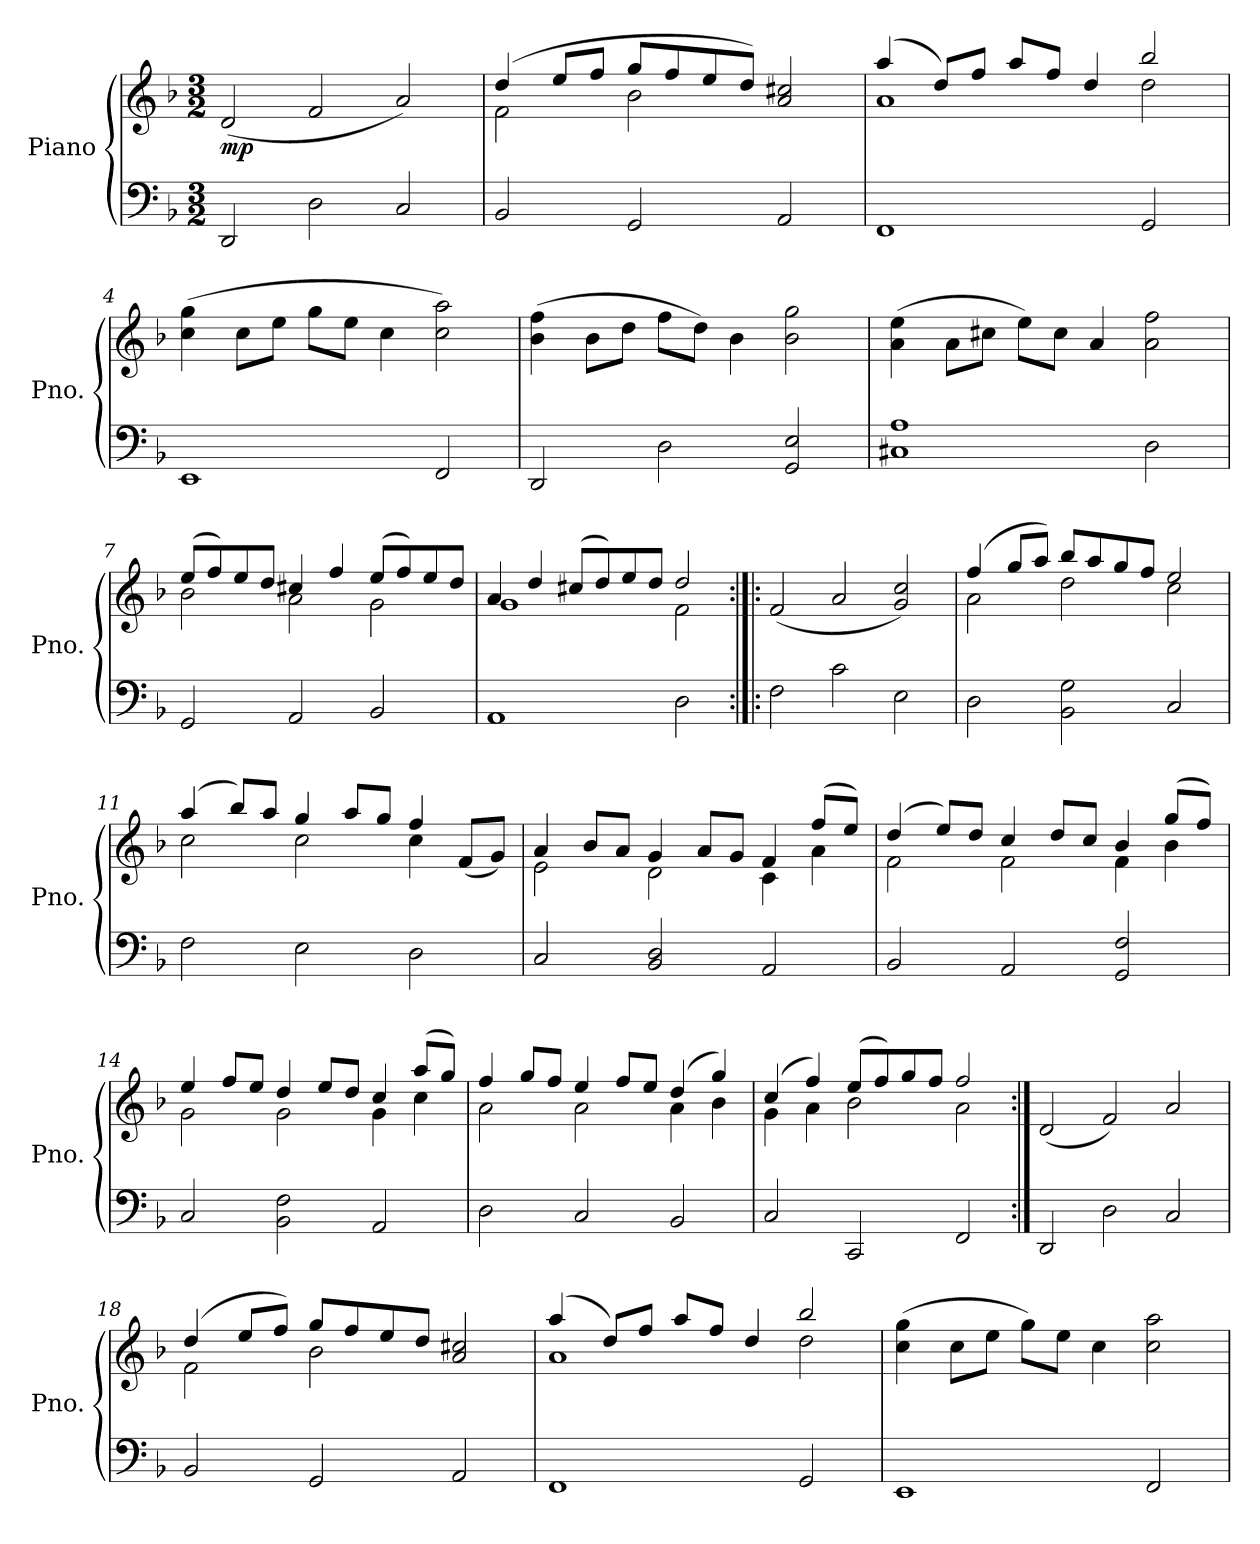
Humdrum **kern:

**kern	**kern	**dynam
*part1	*part1	*part1
*staff2	*staff1	*staff1/2
*I"Piano	*	*
*I'Pno.	*	*
*clefF4	*clefG2	*
*k[b-]	*k[b-]	*
*M3/2	*M3/2	*
*MM132	*MM132	*
=1	=1	=1
!	!	!LO:DY:b
2DD/	(>2d/	mp
2D\	2f/	.
2C/	2a/)	.
=2	=2	=2
*	*^	*
2BB-/	(>4dd/	2f\	.
.	8ee/L	.	.
.	8ff/J	.	.
2GG/	8gg/L	2b-\	.
.	8ff/	.	.
.	8ee/	.	.
.	8dd/J)	.	.
2AA/	2a/ 2cc#X/	2ryy	.
=3	=3	=3	=3
1FF	(>4aa/	1a	.
.	8dd/L)	.	.
.	8ff/J	.	.
.	8aa/L	.	.
.	8ff/J	.	.
.	4dd/	.	.
2GG/	2bb-/	2dd\	.
*	*v	*v	*
=4	=4	=4
1EE	(>4cc\ 4gg\	.
.	8cc\L	.
.	8ee\J	.
.	8gg\L	.
.	8ee\J	.
.	4cc\	.
2FF/	2cc\ 2aa\)	.
!!LO:LB:g=z
=5	=5	=5
2DD/	(>4b-\ 4ff\	.
.	8b-\L	.
.	8dd\J	.
2D\	8ff\L	.
.	8dd\J)	.
.	4b-\	.
2GG/ 2E/	2b-\ 2gg\	.
=6	=6	=6
1C#X 1A	(>4a\ 4ee\	.
.	8a\L	.
.	8cc#X\J	.
.	8ee\L)	.
.	8cc#\J	.
.	4a/	.
2D\	2a\ 2ff\	.
=7	=7	=7
*	*^	*
2GG/	(>8ee/L	2b-\	.
.	8ff/)	.	.
.	8ee/	.	.
.	8dd/J	.	.
2AA/	4cc#X/	2a\	.
.	4ff/	.	.
2BB-/	(>8ee/L	2g\	.
.	8ff/)	.	.
.	8ee/	.	.
.	8dd/J	.	.
=8	=8	=8	=8
*	*MM120	*	*
1AA	4a/	1g	.
.	4dd/	.	.
.	(>8cc#X/L	.	.
.	8dd/)	.	.
.	8ee/	.	.
.	8dd/J	.	.
2D\	2dd/	2f\	.
*	*v	*v	*
!!LO:LB:g=z
=9:|!|:	=9:|!|:	=9:|!|:
*	*MM132	*
2F\	(>2f/	.
2c\	2a/	.
2E\	2g/ 2cc/)	.
=10	=10	=10
*	*^	*
2D\	(>4ff/	2a\	.
.	8gg/L	.	.
.	8aa/J)	.	.
2BB-\ 2G\	8bb-/L	2dd\	.
.	8aa/	.	.
.	8gg/	.	.
.	8ff/J	.	.
2C/	2ee/	2cc\	.
=11	=11	=11	=11
2F\	(>4aa/	2cc\	.
.	8bb-/L)	.	.
.	8aa/J	.	.
2E\	4gg/	2cc\	.
.	8aa/L	.	.
.	8gg/J	.	.
2D\	4ff/	4cc\	.
.	(>8f/L	4ryy	.
.	8g/J)	.	.
=12	=12	=12	=12
2C/	4a/	2e\	.
.	8b-/L	.	.
.	8a/J	.	.
2BB-/ 2D/	4g/	2d\	.
.	8a/L	.	.
.	8g/J	.	.
2AA/	4f/	4c\	.
.	(>8ff/L	4a\	.
.	8ee/J)	.	.
!!LO:LB:g=z	!!
=13	=13	=13	=13
2BB-/	(>4dd/	2f\	.
.	8ee/L)	.	.
.	8dd/J	.	.
2AA/	4cc/	2f\	.
.	8dd/L	.	.
.	8cc/J	.	.
2GG/ 2F/	4b-/	4f\	.
.	(>8gg/L	4b-\	.
.	8ff/J)	.	.
=14	=14	=14	=14
2C/	4ee/	2g\	.
.	8ff/L	.	.
.	8ee/J	.	.
2BB-\ 2F\	4dd/	2g\	.
.	8ee/L	.	.
.	8dd/J	.	.
2AA/	4cc/	4g\	.
.	(>8aa/L	4cc\	.
.	8gg/J)	.	.
=15	=15	=15	=15
2D\	4ff/	2a\	.
.	8gg/L	.	.
.	8ff/J	.	.
2C/	4ee/	2a\	.
.	8ff/L	.	.
.	8ee/J	.	.
2BB-/	(>4dd/	4a\	.
.	4gg/)	4b-\	.
=16	=16	=16	=16
2C/	(>4cc/	4g\	.
.	4ff/)	4a\	.
2CC/	(>8ee/L	2b-\	.
.	8ff/)	.	.
.	8gg/	.	.
.	8ff/J	.	.
2FF/	2ff/	2a\	.
*	*v	*v	*
!!LO:LB:g=z
=17:|!	=17:|!	=17:|!
2DD/	(>2d/	.
2D\	2f/)	.
2C/	2a/	.
=18	=18	=18
*	*^	*
2BB-/	(>4dd/	2f\	.
.	8ee/L	.	.
.	8ff/J)	.	.
2GG/	8gg/L	2b-\	.
.	8ff/	.	.
.	8ee/	.	.
.	8dd/J	.	.
2AA/	2a/ 2cc#X/	2ryy	.
=19	=19	=19	=19
1FF	(>4aa/	1a	.
.	8dd/L)	.	.
.	8ff/J	.	.
.	8aa/L	.	.
.	8ff/J	.	.
.	4dd/	.	.
2GG/	2bb-/	2dd\	.
*	*v	*v	*
=20	=20	=20
1EE	(>4cc\ 4gg\	.
.	8cc\L	.
.	8ee\J	.
.	8gg\L)	.
.	8ee\J	.
.	4cc\	.
2FF/	2cc\ 2aa\	.
=	=	=
*-	*-	*-
